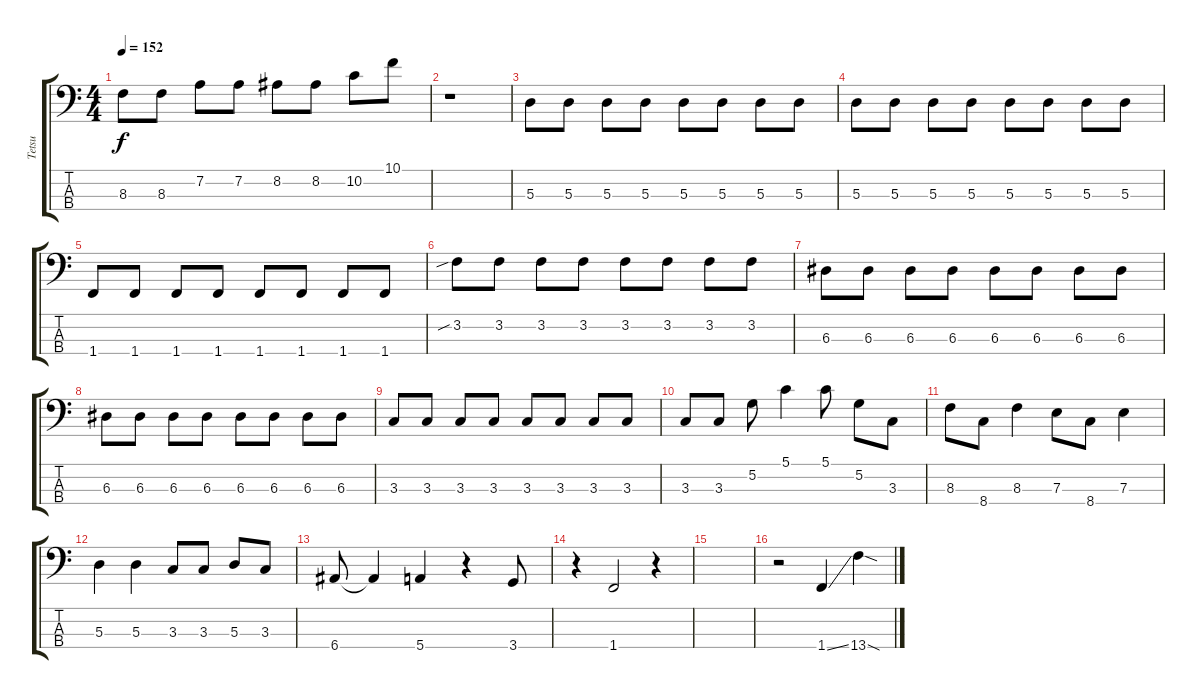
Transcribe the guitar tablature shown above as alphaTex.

\track ("Tetsu" "Tetsu") {instrument electricbasspick}
\staff {score tabs}
\tuning (G2 D2 A1 E1) {hide}
\ts (4 4)
\tempo 152
\clef f4
\ks c
8.3.8{dy f} 8.3.8 7.2.8 7.2.8 8.2.8 8.2.8 10.2.8 10.1.8 |
r.1 |
5.3.8 5.3.8 5.3.8 5.3.8 5.3.8 5.3.8 5.3.8 5.3.8 |
5.3.8 5.3.8 5.3.8 5.3.8 5.3.8 5.3.8 5.3.8 5.3.8 |
1.4.8 1.4.8 1.4.8 1.4.8 1.4.8 1.4.8 1.4.8 1.4.8 |
3.2{sib}.8 3.2.8 3.2.8 3.2.8 3.2.8 3.2.8 3.2.8 3.2.8 |
6.3.8 6.3.8 6.3.8 6.3.8 6.3.8 6.3.8 6.3.8 6.3.8 |
6.3.8 6.3.8 6.3.8 6.3.8 6.3.8 6.3.8 6.3.8 6.3.8 |
3.3.8 3.3.8 3.3.8 3.3.8 3.3.8 3.3.8 3.3.8 3.3.8 |
3.3.8 3.3.8 5.2.8 5.1.4 5.1.8 5.2.8 3.3.8 |
8.3.8 8.4.8 8.3.4 7.3.8 8.4.8 7.3.4 |
5.3.4 5.3.4 3.3.8 3.3.8 5.3.8 3.3.8 |
6.4.8 6.4{t}.4 5.4.4 r.4 3.4.8 |
r.4 1.4.2 r.4 |
|
r.2 1.4{ss}.4 13.4{sod}.4
